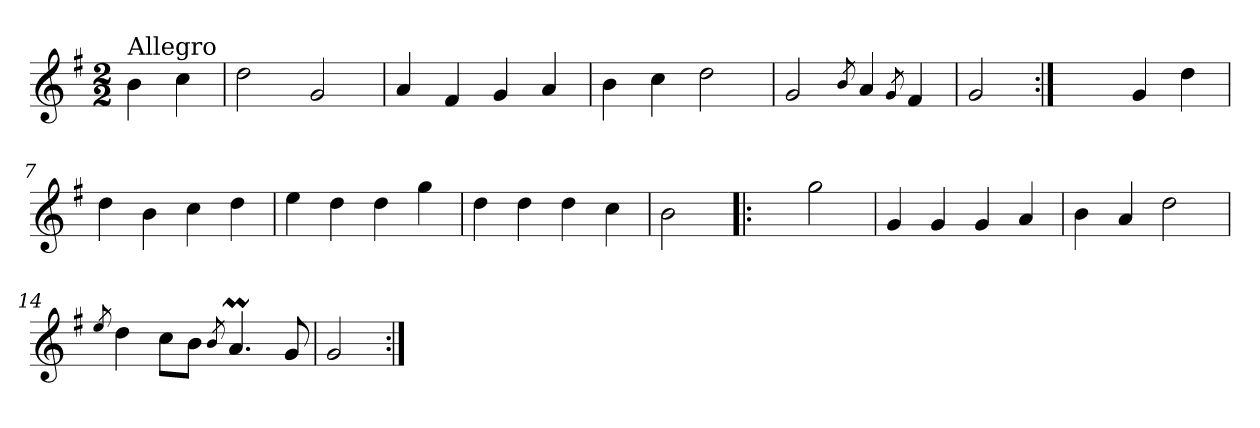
**kern
*part1
*staff1
*clefG2
*k[f#]
*G:
*M2/2
=
!LO:TX:a:t=Allegro
4b\
4cc\
=1
2dd\
2g/
=2
4a/
4f#/
4g/
4a/
=3
4b\
4cc\
2dd\
=4
2g/
8qb/
4a/
8qg/
4f#/
=5
2g/
=6:|!
2ryy
4g/
4dd\
=7
4dd\
4b\
4cc\
4dd\
=8
4ee\
4dd\
4dd\
4gg\
=9
4dd\
4dd\
4dd\
4cc\
=10
2b\
=11!|:
2ryy
2gg\
!!LO:LB:g=z
=12
4g/
4g/
4g/
4a/
=13
4b\
4a/
2dd\
=14
8qee/
4dd\
8cc\L
8b\J
8qb/
4.aM/
8g/
=15
2g/
=:|!
*-
